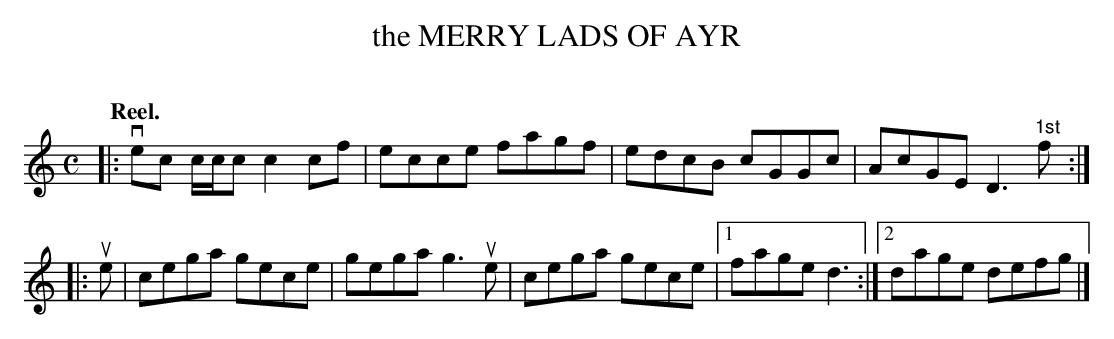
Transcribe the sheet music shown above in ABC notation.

X:1
T: the MERRY LADS OF AYR
C:
Q: "Reel."
M: C
L: 1/8
K: C
|:\
vec c/c/c c2cf | ecce fagf |\
edcB cGGc | AcGE D3 "^1st"f ::\
ue |\
cega gece | gega g3ue |\
cega gece |[1 fage d3 :|[2 dage defg |]
